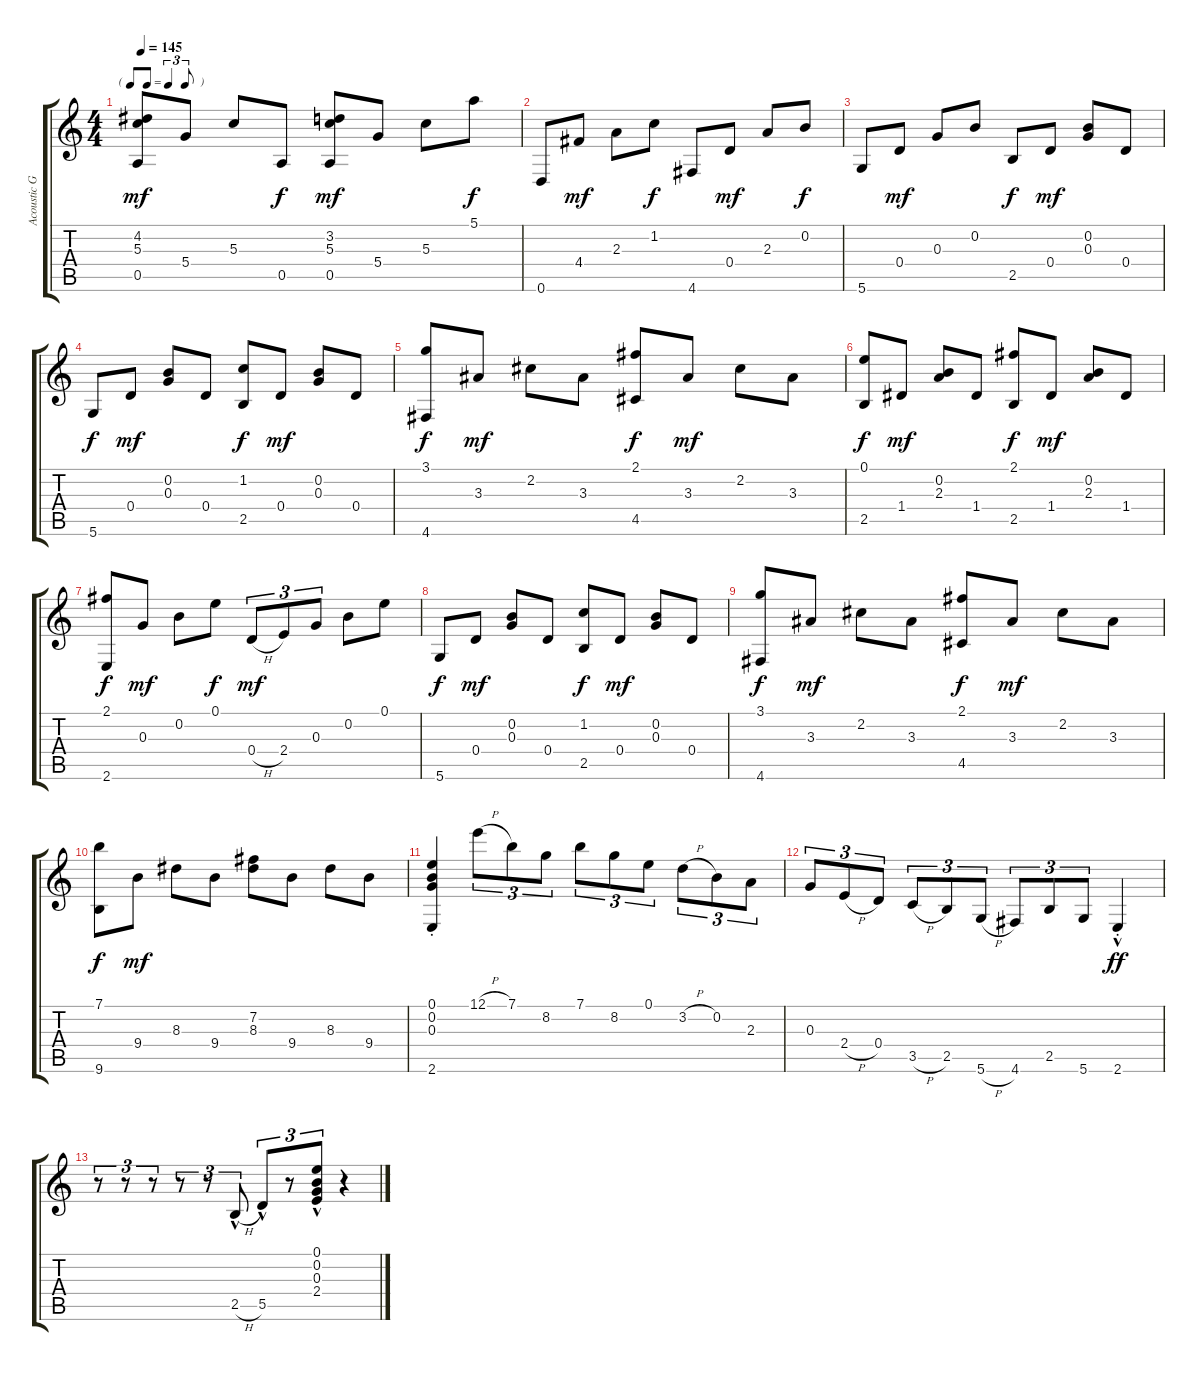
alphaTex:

\track ("Acoustic Guitar" "Acoustic G") {instrument acousticguitarnylon}
\staff {score tabs}
\tuning (E4 B3 G3 D3 A2 D2) {hide}
\ts (4 4)
\tf triplet8th
\tempo 145
\clef g2
\ks c
(4.2 5.3 0.5).8{dy mf} 5.4.8 5.3.8 0.5.8{dy f} (3.2 5.3 0.5).8{dy mf} 5.4.8 5.3.8 5.1.8{dy f} |
0.6.8 4.4.8{dy mf} 2.3.8 1.2.8{dy f} 4.6.8 0.4.8{dy mf} 2.3.8 0.2.8{dy f} |
5.6.8 0.4.8{dy mf} 0.3.8 0.2.8 2.5.8{dy f} 0.4.8{dy mf} (0.2 0.3).8 0.4.8 |
5.6.8{dy f} 0.4.8{dy mf} (0.2 0.3).8 0.4.8 (1.2 2.5).8{dy f} 0.4.8{dy mf} (0.2 0.3).8 0.4.8 |
(3.1 4.6).8{dy f} 3.3.8{dy mf} 2.2.8 3.3.8 (2.1 4.5).8{dy f} 3.3.8{dy mf} 2.2.8 3.3.8 |
(0.1 2.5).8{dy f} 1.4.8{dy mf} (0.2 2.3).8 1.4.8 (2.1 2.5).8{dy f} 1.4.8{dy mf} (0.2 2.3).8 1.4.8 |
(2.1 2.6).8{dy f} 0.3.8{dy mf} 0.2.8 0.1.8{dy f} 0.4{h}.8{tu (3 2) dy mf} 2.4.8{tu (3 2)} 0.3.8{tu (3 2)} 0.2.8 0.1.8 |
5.6.8{dy f} 0.4.8{dy mf} (0.2 0.3).8 0.4.8 (1.2 2.5).8{dy f} 0.4.8{dy mf} (0.2 0.3).8 0.4.8 |
(3.1 4.6).8{dy f} 3.3.8{dy mf} 2.2.8 3.3.8 (2.1 4.5).8{dy f} 3.3.8{dy mf} 2.2.8 3.3.8 |
(7.1 9.6).8{dy f} 9.4.8{dy mf} 8.3.8 9.4.8 (7.2 8.3).8 9.4.8 8.3.8 9.4.8 |
(0.1{st} 0.2 0.3 2.6).4 12.1{h}.8{tu (3 2)} 7.1.8{tu (3 2)} 8.2.8{tu (3 2)} 7.1.8{tu (3 2)} 8.2.8{tu (3 2)} 0.1.8{tu (3 2)} 3.2{h}.8{tu (3 2)} 0.2.8{tu (3 2)} 2.3.8{tu (3 2)} |
0.3.8{tu (3 2)} 2.4{h}.8{tu (3 2)} 0.4.8{tu (3 2)} 3.5{h}.8{tu (3 2)} 2.5.8{tu (3 2)} 5.6{h}.8{tu (3 2)} 4.6.8{tu (3 2)} 2.5.8{tu (3 2)} 5.6.8{tu (3 2)} 2.6{hac st}.4{dy ff} |
r.8{tu (3 2)} r.8{tu (3 2)} r.8{tu (3 2)} r.8{tu (3 2)} r.8{tu (3 2)} 2.5{h hac}.8{tu (3 2)} 5.5{hac}.8{tu (3 2)} r.8{tu (3 2)} (0.1{hac} 0.2{hac} 0.3{hac} 2.4{hac}).8{tu (3 2)} r.4
